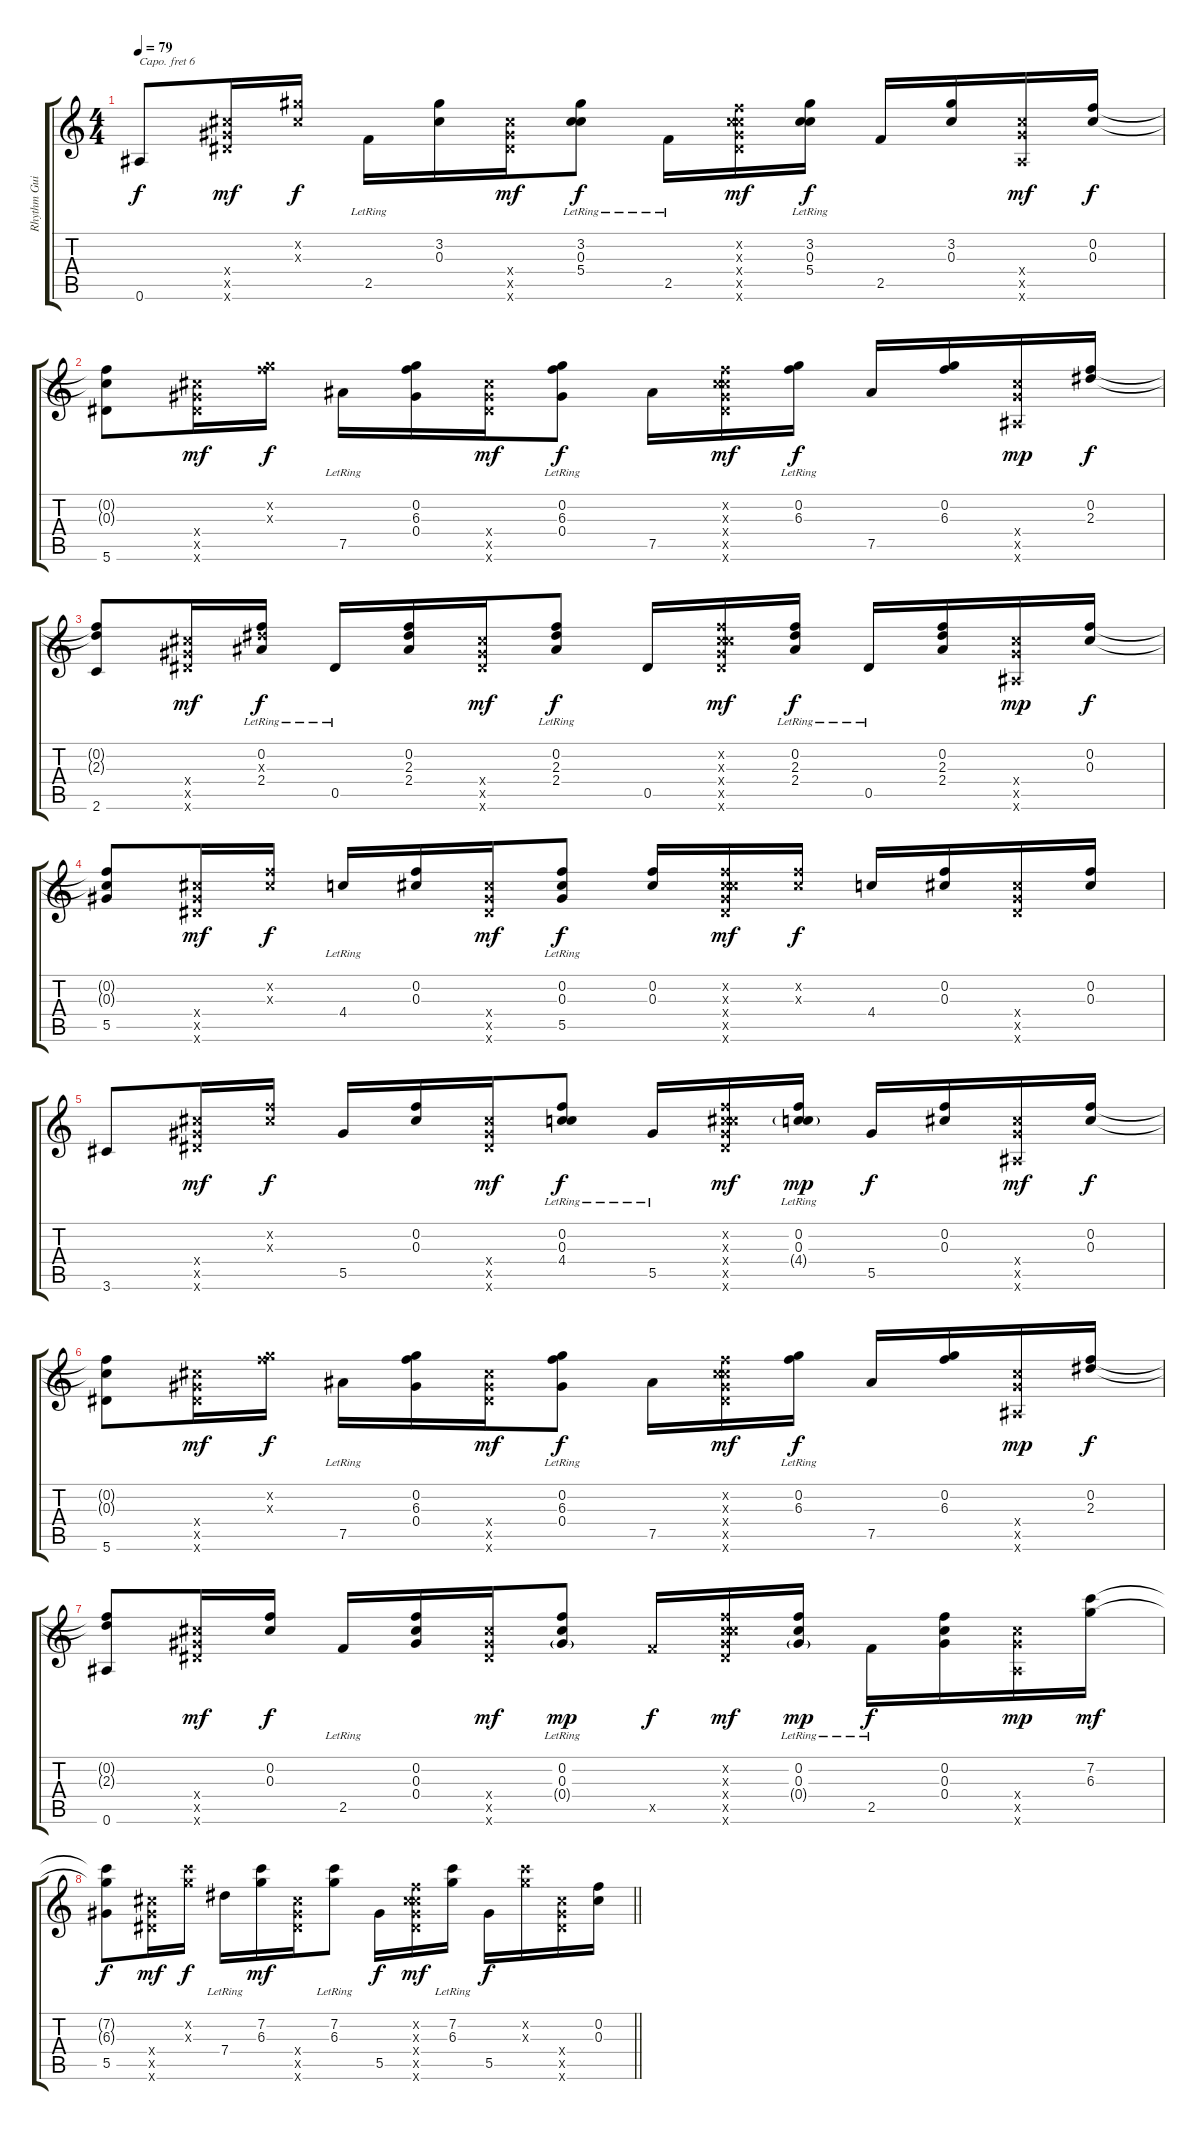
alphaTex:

\track ("Rhythm Guitar (Eirik)" "Rhythm Gui") {instrument acousticguitarnylon}
\staff {score tabs}
\capo 6
\tuning (E4 B3 G3 D3 A2 E2) {hide}
\ts (4 4)
\tempo 79
\clef g2
\ks c
0.6.8{dy f} (5.4{x} 5.5{x} 5.6{x}).16{dy mf} (3.2{x} 0.3{x}).16{dy f} 2.5{lr}.16 (3.2 0.3).16 (5.4{x} 5.5{x} 5.6{x}).16{dy mf} (3.2{lr} 0.3 5.4{lr}).8{dy f} 2.5{lr}.16 (0.2{x} 0.3{x} 5.4{x} 5.5{x} 5.6{x}).16{dy mf} (3.2{lr} 0.3{lr} 5.4).16{dy f} 2.5.16 (3.2 0.3).16 (5.4{x} 5.5{x} 0.6{x}).16{dy mf} (0.2 0.3).16{dy f} |
(0.2{t} 0.3{t} 5.6).8 (5.4{x} 5.5{x} 5.6{x}).16{dy mf} (0.2{x} 6.3{x}).16{dy f} 7.5{lr}.16 (0.2 6.3 0.4).16 (5.4{x} 5.5{x} 5.6{x}).16{dy mf} (0.2{lr} 6.3{lr} 0.4{lr}).8{dy f} 7.5.16 (0.2{x} 0.3{x} 5.4{x} 5.5{x} 5.6{x}).16{dy mf} (0.2{lr} 6.3{lr}).16{dy f} 7.5.16 (0.2 6.3).16 (5.4{x} 5.5{x} 0.6{x}).16{dy mp} (0.2 2.3).16{dy f} |
(0.2{t} 2.3{t} 2.6).8 (5.4{x} 5.5{x} 5.6{x}).16{dy mf} (0.2 2.3{x} 2.4{lr}).16{dy f} 0.5{lr}.16 (0.2 2.3 2.4).16 (5.4{x} 5.5{x} 5.6{x}).16{dy mf} (0.2{lr} 2.3{lr} 2.4).8{dy f} 0.5.16 (0.2{x} 0.3{x} 5.4{x} 5.5{x} 5.6{x}).16{dy mf} (0.2{lr} 2.3{lr} 2.4).16{dy f} 0.5{lr}.16 (0.2 2.3 2.4).16 (5.4{x} 5.5{x} 0.6{x}).16{dy mp} (0.2 0.3).16{dy f} |
(0.2{t} 0.3{t} 5.5).8 (5.4{x} 5.5{x} 5.6{x}).16{dy mf} (0.2{x} 0.3{x}).16{dy f} 4.4{lr}.16 (0.2 0.3).16 (5.4{x} 5.5{x} 5.6{x}).16{dy mf} (0.2 0.3 5.5{lr}).8{dy f} (0.2 0.3).16 (0.2{x} 0.3{x} 5.4{x} 5.5{x} 5.6{x}).16{dy mf} (0.2{x} 0.3{x}).16{dy f} 4.4.16 (0.2 0.3).16 (5.4{x} 5.5{x} 5.6{x}).16 (0.2 0.3).16 |
3.6.8 (5.4{x} 5.5{x} 5.6{x}).16{dy mf} (0.2{x} 0.3{x}).16{dy f} 5.5.16 (0.2 0.3).16 (5.4{x} 5.5{x} 5.6{x}).16{dy mf} (0.2{lr} 0.3 4.4).8{dy f} 5.5{lr}.16 (0.2{x} 0.3{x} 5.4{x} 5.5{x} 5.6{x}).16{dy mf} (0.2{lr} 0.3{lr} 4.4{g}).16{dy mp} 5.5.16{dy f} (0.2 0.3).16 (5.4{x} 5.5{x} 0.6{x}).16{dy mf} (0.2 0.3).16{dy f} |
(0.2{t} 0.3{t} 5.6).8 (5.4{x} 5.5{x} 5.6{x}).16{dy mf} (0.2{x} 6.3{x}).16{dy f} 7.5{lr}.16 (0.2 6.3 0.4).16 (5.4{x} 5.5{x} 5.6{x}).16{dy mf} (0.2{lr} 6.3{lr} 0.4{lr}).8{dy f} 7.5.16 (0.2{x} 0.3{x} 5.4{x} 5.5{x} 5.6{x}).16{dy mf} (0.2{lr} 6.3{lr}).16{dy f} 7.5.16 (0.2 6.3).16 (5.4{x} 5.5{x} 0.6{x}).16{dy mp} (0.2 2.3).16{dy f} |
(0.2{t} 2.3{t} 0.6).8 (5.4{x} 5.5{x} 5.6{x}).16{dy mf} (0.2 0.3).16{dy f} 2.5{lr}.16 (0.2 0.3 0.4).16 (5.4{x} 5.5{x} 5.6{x}).16{dy mf} (0.2{lr} 0.3{lr} 0.4{g}).8{dy mp} 2.5{x}.16{dy f} (0.2{x} 0.3{x} 5.4{x} 5.5{x} 5.6{x}).16{dy mf} (0.2{lr} 0.3{lr} 0.4{g}).16{dy mp} 2.5{lr}.16{dy f} (0.2 0.3 0.4).16 (5.4{x} 5.5{x} 0.6{x}).16{dy mp} (7.2 6.3).16{dy mf} |
\barLineRight lightlight
(7.2{t} 6.3{t} 5.5).8{dy f} (5.4{x} 5.5{x} 5.6{x}).16{dy mf} (7.2{x} 6.3{x}).16{dy f} 7.4{lr}.16 (7.2 6.3).16{dy mf} (5.4{x} 5.5{x} 5.6{x}).16 (7.2{lr} 6.3{lr}).8 5.5.16{dy f} (0.2{x} 0.3{x} 5.4{x} 5.5{x} 5.6{x}).16{dy mf} (7.2{lr} 6.3{lr}).16 5.5.16{dy f} (7.2{x} 6.3{x}).16 (5.4{x} 5.5{x} 5.6{x}).16 (0.2 0.3).16
